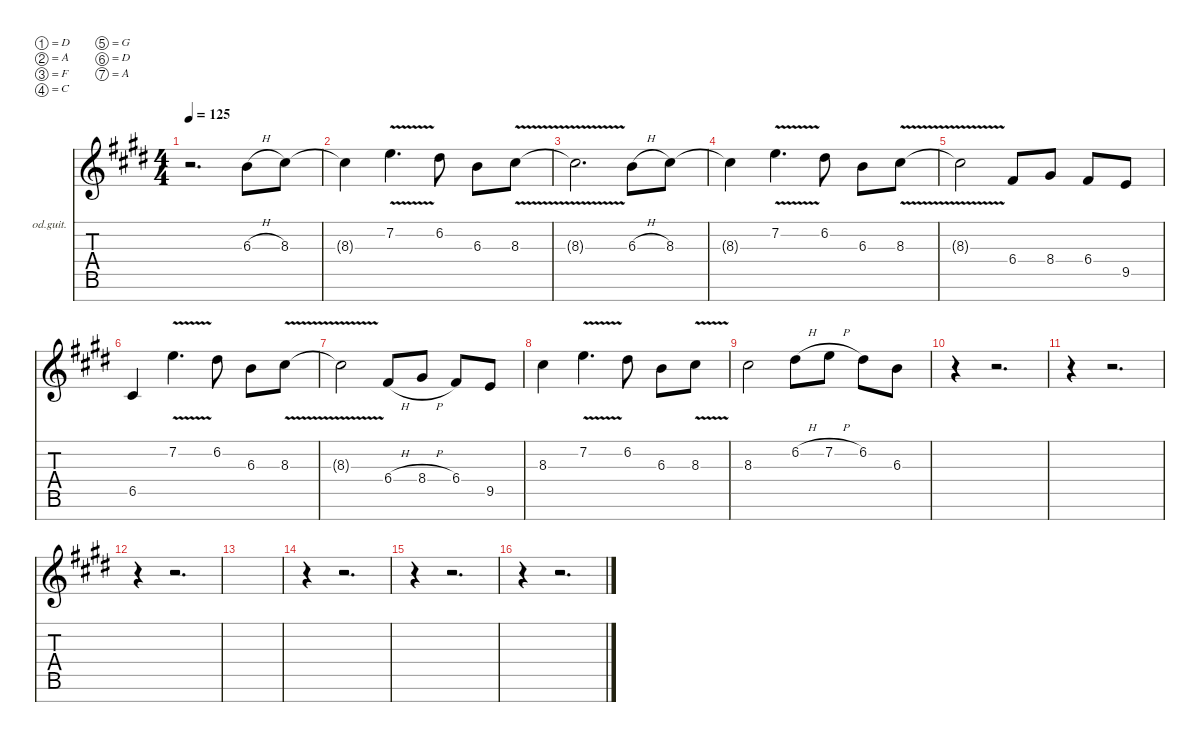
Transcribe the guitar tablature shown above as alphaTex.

\defaultSystemsLayout 4
\hideDynamics
\bracketExtendMode nobrackets
\firstSystemTrackNameOrientation horizontal
\otherSystemsTrackNameOrientation horizontal
\track ("acustic" "od.guit.") {solo instrument overdrivenguitar}
\staff {score tabs}
\tuning (D4 A3 F3 C3 G2 D2 A1)
\ts (4 4)
\scale
0.928779
\tempo 125
\accidentals auto
\clef g2
\ottava regular
\simile none
\ks c#minor
r.2{d dy mf beam Down} 6.3{h acc forcenatural}.8{beam Down} 8.3{acc #}.8{beam Down} |
\scale
1.21366 8.3{t acc #}.4{beam Down} 7.2{v acc forcenatural}.4{d beam Down} 6.2{acc #}.8{beam Down} 6.3{acc forcenatural}.8{beam Down} 8.3{v acc #}.8{beam Down} |
\scale
0.928779 8.3{t acc #}.2{d beam Down} 6.3{h acc forcenatural}.8{beam Down} 8.3{acc #}.8{beam Down} |
\scale
0.928779 8.3{t acc #}.4{beam Down} 7.2{v acc forcenatural}.4{d beam Down} 6.2{acc #}.8{beam Down} 6.3{acc forcenatural}.8{beam Down} 8.3{v acc #}.8{beam Down} |
\scale
0.928779 8.3{t acc #}.2{beam Down} 6.4{acc #}.8{beam Up} 8.4{acc #}.8{beam Up} 6.4{acc #}.8{beam Up} 9.5{acc forcenatural}.8{beam Up} |
\scale
1.21366 6.5{acc #}.4{beam Up} 7.2{v acc forcenatural}.4{d beam Down} 6.2{acc #}.8{beam Down} 6.3{acc forcenatural}.8{beam Down} 8.3{v acc #}.8{beam Down} |
\scale
0.928779 8.3{t acc #}.2{beam Down} 6.4{h acc #}.8{beam Up} 8.4{h acc #}.8{beam Up} 6.4{acc #}.8{beam Up} 9.5{acc forcenatural}.8{beam Up} |
\scale
0.928779 8.3{acc #}.4{beam Down} 7.2{v acc forcenatural}.4{d beam Down} 6.2{acc #}.8{beam Down} 6.3{acc forcenatural}.8{beam Down} 8.3{v acc #}.8{beam Down} |
\scale
0.928779 8.3{acc #}.2{beam Down} 6.2{h acc #}.8{beam Down} 7.2{h acc forcenatural}.8{beam Down} 6.2{acc #}.8{beam Down} 6.3{acc forcenatural}.8{beam Down} |
\scale
1.21366 r.4{beam Down} r.2{d beam Down} |
\scale
0.928779 r.4{beam Down} r.2{d beam Down} |
\scale
0.928779 r.4{beam Down} r.2{d beam Down} |
\scale
0.928779 |
\scale
1.20924 r.4{beam Down} r.2{d beam Down} |
\scale
0.924358 r.4{beam Down} r.2{d beam Down} |
\scale
0.924358 r.4{beam Down} r.2{d beam Down}
